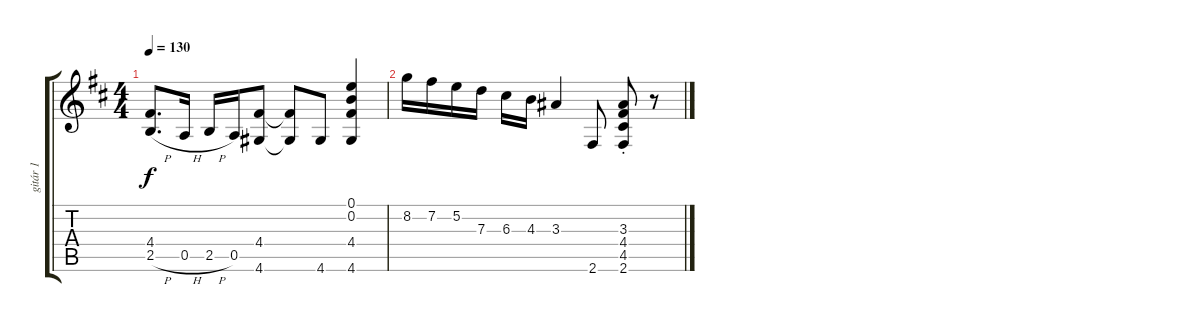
\track ("gitár 1" "gitár 1") {instrument acousticguitarsteel}
\staff {score tabs}
\tuning (E4 B3 G3 D3 A2 E2) {hide}
\ts (4 4)
\tempo 130
\clef g2
\ks bminor
(4.4 2.5{h}).8{d dy f} 0.5{h}.16 2.5{h}.16 0.5.16 (4.4 4.6).8 (4.4{t} 4.6{t}).8 4.6.8 (0.1 0.2 4.4 4.6).4 |
8.2.16 7.2.16 5.2.16 7.3.16 6.3.16 4.3.16 3.3.4 2.6.8 (3.3{st} 4.4 4.5 2.6).8 r.8
